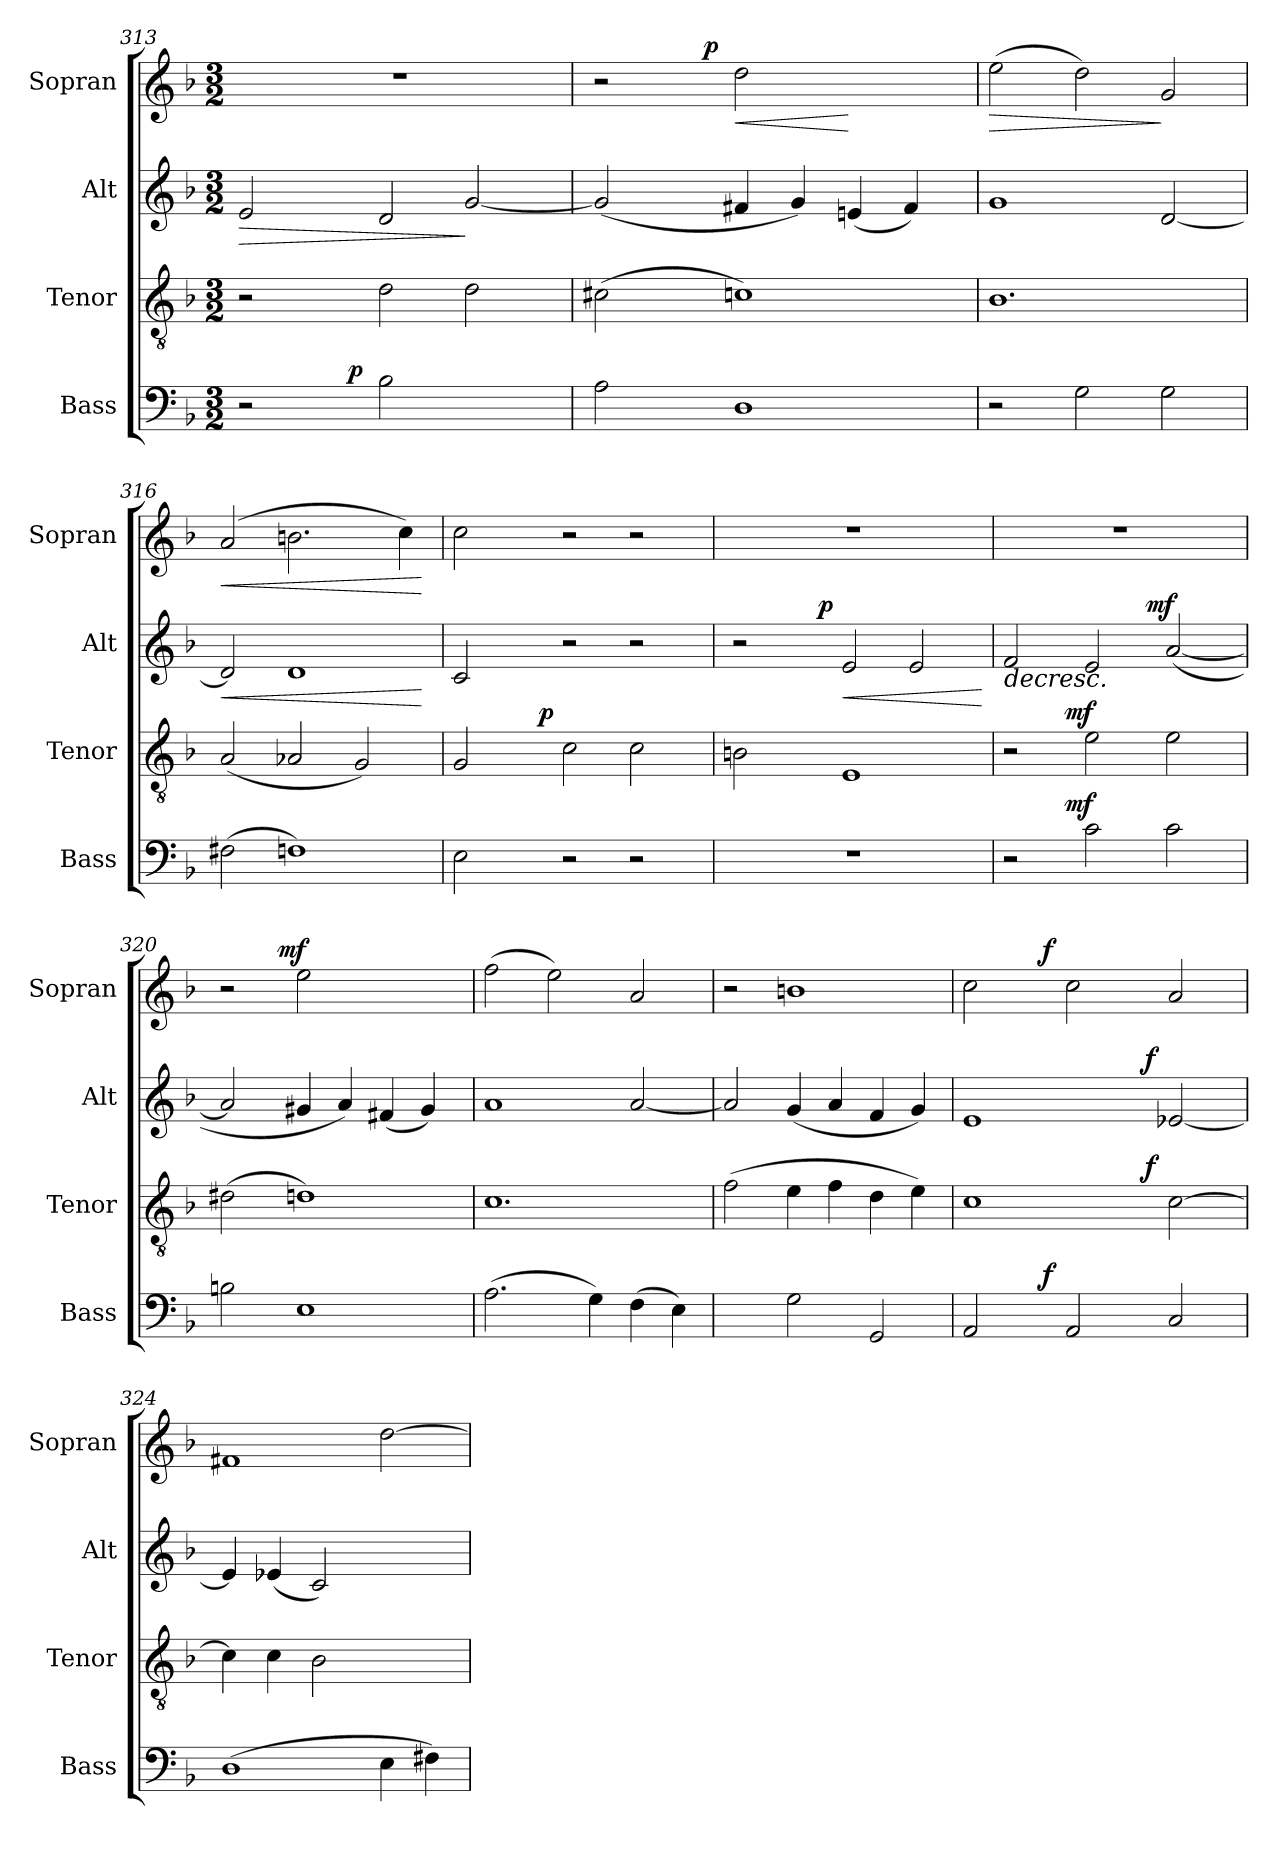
**kern	**dynam	**kern	**dynam	**kern	**dynam	**kern	**dynam
*part4	*part4	*part3	*part3	*part2	*part2	*part1	*part1
*staff4	*staff4	*staff3	*staff3	*staff2	*staff2	*staff1	*staff1
*I"Bass	*	*I"Tenor	*	*I"Alt	*	*I"Sopran	*
*I'Bass	*	*I'Tenor	*	*I'Alt	*	*I'Sopran	*
*clefF4	*	*clefGv2	*	*clefG2	*	*clefG2	*
*k[b-]	*	*k[b-]	*	*k[b-]	*	*k[b-]	*
*F:	*	*F:	*	*F:	*	*F:	*
*M3/2	*	*M3/2	*	*M3/2	*	*M3/2	*
=313	=313	=313	=313	=313	=313	=313	=313
!	!	!	!	!	!LO:HP:b	!LO:N:vis=1	!
*^	*	*	*	*	*	*	*
2r	4ryy	.	2r	.	2e/	>	1.r	.
.	8ryy	.	.	.	.	.	.	.
.	32ryy	.	.	.	.	.	.	.
!	!	!LO:DY:a	!	!	!	!	!	!
.	1ryy	p	.	.	.	.	.	.
2B-\	.	.	2d\	.	2d/	.	.	.
2ryy	.	.	2d\	.	[<2g/	]	.	.
.	16.ryy	.	.	.	.	.	.	.
*v	*v	*	*	*	*	*	*	*
!!LO:LB:g=z
=314	=314	=314	=314	=314	=314	=314	=314
*	*	*	*	*	*	*^	*
2A\	.	(>2c#X\	.	(<2g/]	.	2r	4ryy	.
.	.	.	.	.	.	.	8ryy	.
.	.	.	.	.	.	.	32ryy	.
!	!	!	!	!	!	!	!	!LO:DY:a
.	.	.	.	.	.	.	1ryy	p
!	!	!	!	!	!	!	!	!LO:HP:b
1D	.	1cn)	.	4f#X/	.	2dd\	.	<
.	.	.	.	4g/)	.	.	.	.
.	.	.	.	(<4en/	.	2ryy	.	[
.	.	.	.	4f#/)	.	.	.	.
.	.	.	.	.	.	.	16.ryy	.
=315	=315	=315	=315	=315	=315	=315	=315	=315
!	!	!	!	!	!	!	!	!LO:HP:b
*	*	*	*	*	*	*v	*v	*
2r	.	1.B-	.	1g	.	(>2ee\	>
2G\	.	.	.	.	.	2dd\)	.
2G\	.	.	.	[<2d/	.	2g/	]
=316	=316	=316	=316	=316	=316	=316	=316
!	!	!	!	!	!LO:HP:b	!	!LO:HP:b
(>2F#X\	.	(<2A/	.	2d/]	<	(2a/	<
1Fn)	.	2A-X/	.	1d	.	2.bn\	.
.	.	2G/)	.	.	.	.	.
.	.	.	.	.	.	4cc\)	.
.	.	.	.	.	[	.	[
=317	=317	=317	=317	=317	=317	=317	=317
*	*	*^	*	*	*	*	*
2E\	.	2G/	4ryy	.	2c/	.	2cc\	.
.	.	.	8ryy	.	.	.	.	.
.	.	.	32ryy	.	.	.	.	.
!	!	!	!	!LO:DY:a	!	!	!	!
.	.	.	1ryy	p	.	.	.	.
2r	.	2c\	.	.	2r	.	2r	.
2r	.	2c\	.	.	2r	.	2r	.
.	.	.	16.ryy	.	.	.	.	.
=318	=318	=318	=318	=318	=318	=318	=318	=318
!LO:N:vis=1	!	!	!	!	!	!	!LO:N:vis=1	!
*	*	*v	*v	*	*^	*	*	*
1.r	.	2Bn\	.	2r	4ryy	.	1.r	.
.	.	.	.	.	8ryy	.	.	.
.	.	.	.	.	32ryy	.	.	.
!	!	!	!	!	!	!LO:DY:a	!	!
.	.	.	.	.	1ryy	p	.	.
!	!	!	!	!	!	!LO:HP:b	!	!
.	.	1E	.	2e/	.	<	.	.
.	.	.	.	2e/	.	.	.	.
.	.	.	.	.	16.ryy	.	.	.
.	.	.	.	.	.	[	.	.
=319	=319	=319	=319	=319	=319	=319	=319	=319
!	!	!	!	!	!	!LO:HP:b	!LO:N:vis=1	!
*^	*	*^	*	*	*	*	*	*
2r	4..ryy	.	2r	4..ryy	.	2f/	2...ryy	>	1.r	.
!	!	!LO:DY:a	!	!	!LO:DY:a	!	!	!	!	!
.	1ryy	mf	.	1ryy	mf	.	.	.	.	.
2c\	.	.	2e\	.	.	2e/	.	.	.	.
!	!	!	!	!	!	!	!	!LO:DY:a	!	!
.	.	.	.	.	.	.	2ryy	mf	.	.
2c\	.	.	2e\	.	.	(<[<2a/	.	]	.	.
.	16ryy	.	.	16ryy	.	.	16ryy	.	.	.
*v	*v	*	*	*	*	*v	*v	*	*	*
*	*	*v	*v	*	*	*	*	*
!!LO:LB:g=z
=320	=320	=320	=320	=320	=320	=320	=320
*	*	*	*	*	*	*^	*
2Bn\	.	(>2d#X\	.	2a/]	.	2r	4..ryy	.
!	!	!	!	!	!	!	!	!LO:DY:a
.	.	.	.	.	.	.	1ryy	mf
1E	.	1dn)	.	4g#X/	.	2ee\	.	.
.	.	.	.	4a/)	.	.	.	.
.	.	.	.	(<4f#X/	.	2ryy	.	.
.	.	.	.	4g#/)	.	.	.	.
.	.	.	.	.	.	.	16ryy	.
*	*	*	*	*	*	*v	*v	*
=321	=321	=321	=321	=321	=321	=321	=321
(>2.A\	.	1.c	.	1a	.	(>2ff\	.
.	.	.	.	.	.	2ee\)	.
4G\)	.	.	.	.	.	.	.
(>4F\	.	.	.	[<2a/	.	2a/	.
4E\)	.	.	.	.	.	.	.
=322	=322	=322	=322	=322	=322	=322	=322
2ryy	.	(>2f\	.	2a/]	.	2r	.
2G\	.	4e\	.	(<4g/	.	1bn	.
.	.	4f\	.	4a/	.	.	.
2GG/	.	4d\	.	4f/	.	.	.
.	.	4e\)	.	4g/)	.	.	.
=323	=323	=323	=323	=323	=323	=323	=323
*^	*	*^	*	*^	*	*^	*
2AA/	4ryy	.	1c	2ryy	.	1e	2ryy	.	2cc\	4ryy	.
.	8ryy	.	.	.	.	.	.	.	.	8ryy	.
.	32ryy	.	.	.	.	.	.	.	.	32ryy	.
!	!	!LO:DY:a	!	!	!	!	!	!	!	!	!LO:DY:a
.	1ryy	f	.	.	.	.	.	.	.	1ryy	f
2AA/	.	.	.	4ryy	.	.	4ryy	.	2cc\	.	.
.	.	.	.	8ryy	.	.	8ryy	.	.	.	.
.	.	.	.	32ryy	.	.	32ryy	.	.	.	.
!	!	!	!	!	!LO:DY:a	!	!	!LO:DY:a	!	!	!
.	.	.	.	2ryy	f	.	2ryy	f	.	.	.
2C/	.	.	[>2c\	.	.	[<2e-X/	.	.	2a/	.	.
.	16.ryy	.	.	16.ryy	.	.	16.ryy	.	.	16.ryy	.
*v	*v	*	*	*	*	*v	*v	*	*v	*v	*
*	*	*v	*v	*	*	*	*	*
=324	=324	=324	=324	=324	=324	=324	=324
(>1D	.	4c\]	.	4e-/]	.	1f#X	.
.	.	4c\	.	(<4e-X/	.	.	.
.	.	2B-\	.	2c/)	.	.	.
4E\	.	2ryy	.	2ryy	.	[>2dd\	.
4F#X\)	.	.	.	.	.	.	.
=	=	=	=	=	=	=	=
*-	*-	*-	*-	*-	*-	*-	*-
